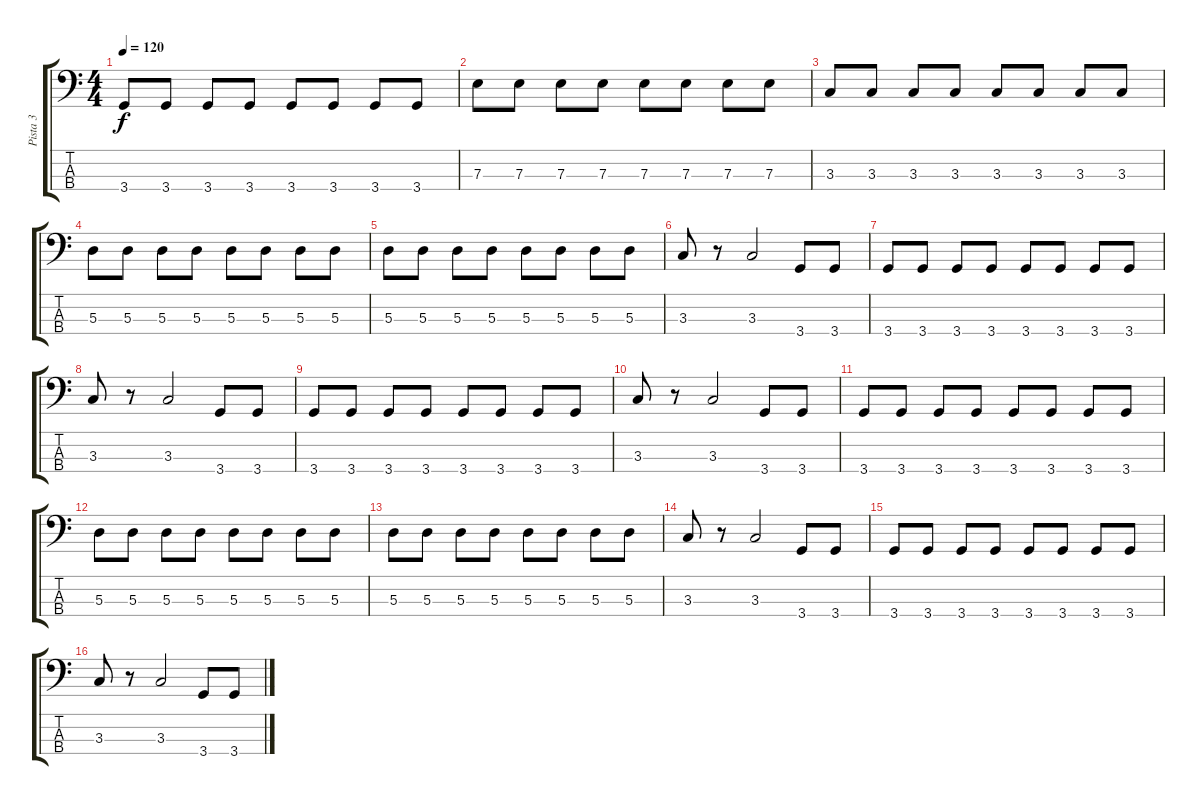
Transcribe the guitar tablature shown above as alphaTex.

\track ("Pista 3" "Pista 3") {instrument electricbasspick}
\staff {score tabs}
\tuning (G2 D2 A1 E1) {hide}
\ts (4 4)
\tempo 120
\clef f4
\ks c
3.4.8{dy f} 3.4.8 3.4.8 3.4.8 3.4.8 3.4.8 3.4.8 3.4.8 |
7.3.8 7.3.8 7.3.8 7.3.8 7.3.8 7.3.8 7.3.8 7.3.8 |
3.3.8 3.3.8 3.3.8 3.3.8 3.3.8 3.3.8 3.3.8 3.3.8 |
5.3.8 5.3.8 5.3.8 5.3.8 5.3.8 5.3.8 5.3.8 5.3.8 |
5.3.8 5.3.8 5.3.8 5.3.8 5.3.8 5.3.8 5.3.8 5.3.8 |
3.3.8 r.8 3.3.2 3.4.8 3.4.8 |
3.4.8 3.4.8 3.4.8 3.4.8 3.4.8 3.4.8 3.4.8 3.4.8 |
3.3.8 r.8 3.3.2 3.4.8 3.4.8 |
3.4.8 3.4.8 3.4.8 3.4.8 3.4.8 3.4.8 3.4.8 3.4.8 |
3.3.8 r.8 3.3.2 3.4.8 3.4.8 |
3.4.8 3.4.8 3.4.8 3.4.8 3.4.8 3.4.8 3.4.8 3.4.8 |
5.3.8 5.3.8 5.3.8 5.3.8 5.3.8 5.3.8 5.3.8 5.3.8 |
5.3.8 5.3.8 5.3.8 5.3.8 5.3.8 5.3.8 5.3.8 5.3.8 |
3.3.8 r.8 3.3.2 3.4.8 3.4.8 |
3.4.8 3.4.8 3.4.8 3.4.8 3.4.8 3.4.8 3.4.8 3.4.8 |
3.3.8 r.8 3.3.2 3.4.8 3.4.8
